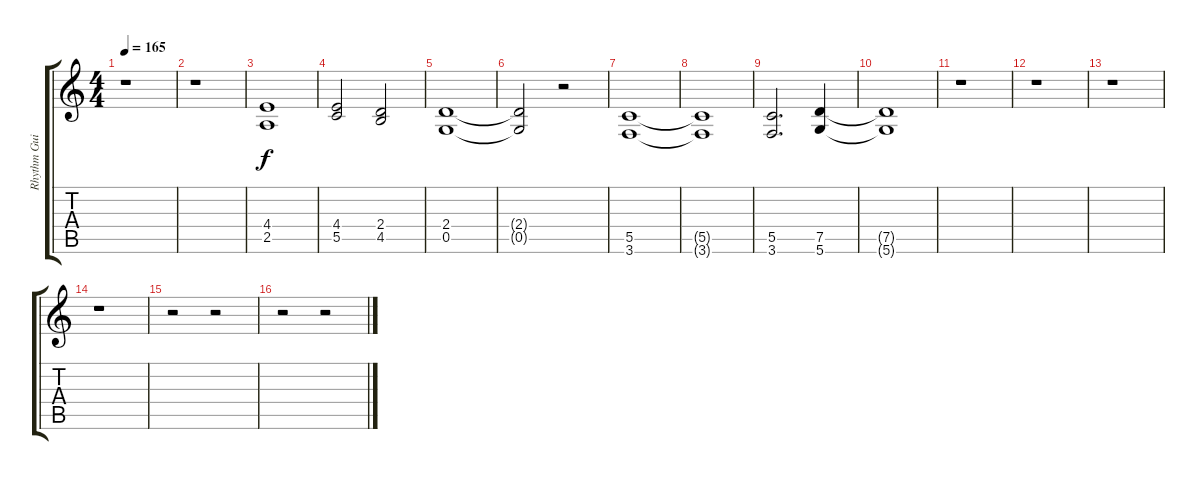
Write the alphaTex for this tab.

\track ("Rhythm Guitar" "Rhythm Gui") {instrument distortionguitar}
\staff {score tabs}
\tuning (D4 A3 F3 C3 G2 D2) {hide}
\ts (4 4)
\tempo 165
\clef g2
\ks c
r.1{dy f} |
r.1 |
(4.4 2.5).1 |
(4.4 5.5).2 (2.4 4.5).2 |
(2.4 0.5).1 |
(2.4{t} 0.5{t}).2 r.2 |
(5.5 3.6).1 |
(5.5{t} 3.6{t}).1 |
(5.5 3.6).2{d} (7.5 5.6).4 |
(7.5{t} 5.6{t}).1 |
r.1 |
r.1 |
r.1 |
r.1 |
r.2 r.2 |
r.2 r.2
